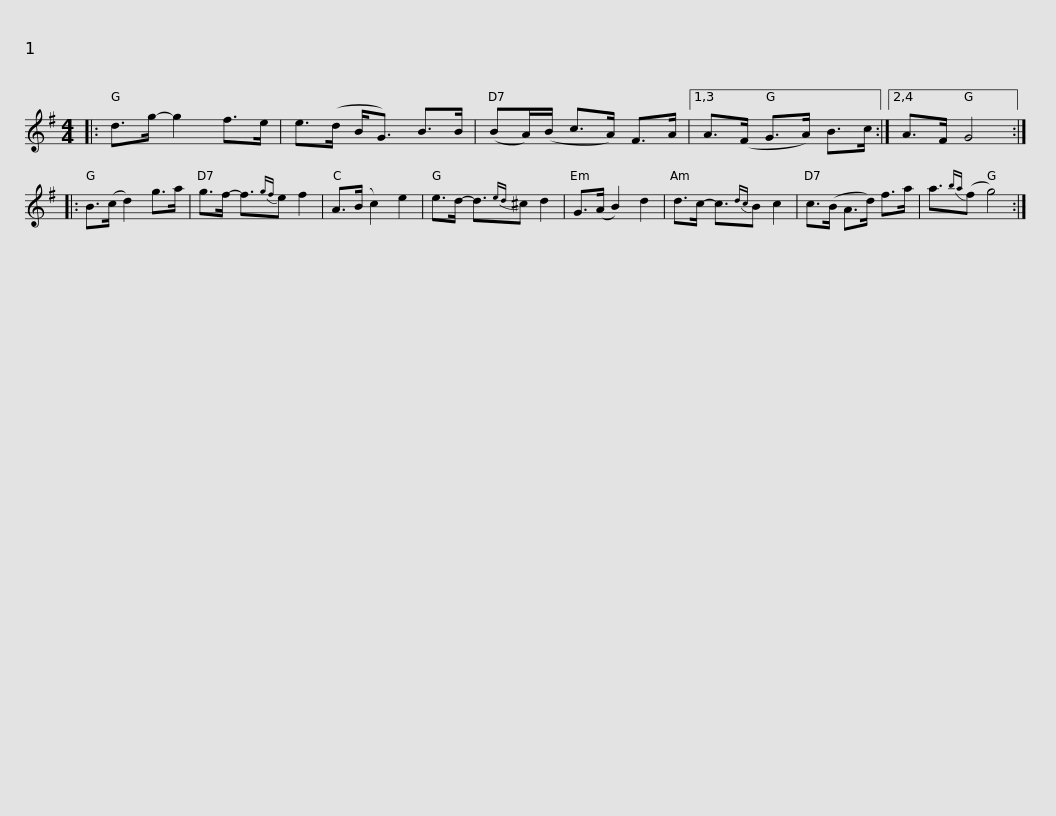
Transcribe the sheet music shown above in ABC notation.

X:1
L:1/8
M:4/4
I:linebreak $
K:G
V:1 treble
V:1
|: d>g- g2 f>e | e>(d B<G) B>B | (BA/)(B/ c>A) F>A |1,3 A>(F G>A) B>c :|2,4 A>F G4 :: %5
 B>(c d2) g>a |$ g>f- f3/2{gf}e f2 | A>(B c2) e2 | e>d- d3/2{ed}^c d2 | G>(A B2) d2 | %10
 d>c- c3/2{dc}B c2 | c>(B A>d) f>a | a3/2{ba}(f g4) :| %13
